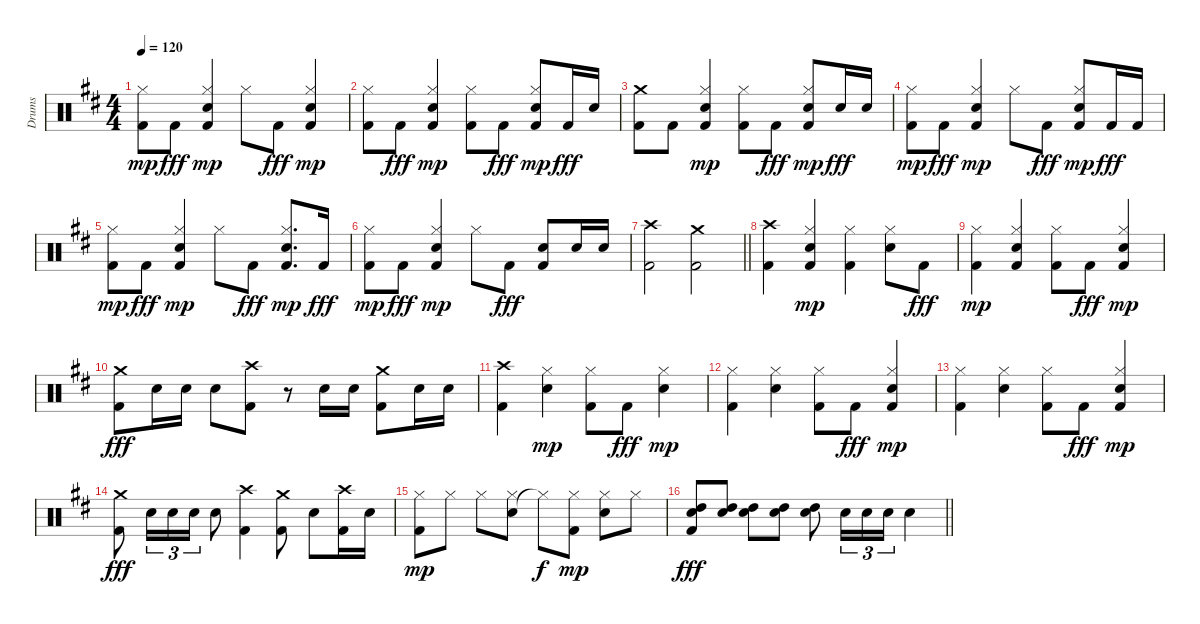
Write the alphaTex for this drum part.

\track ("Drums" "Drums") {instrument percussion}
\staff {score}
\articulation defaults
\ts (4 4)
\tempo 120
\clef neutral
\ks d
("Kick (hit) 2" "Hi-Hat (closed)").8{dy mp} "Kick (hit) 2".8{dy fff} ("Kick (hit) 2" "Electric Snare (hit)" "Hi-Hat (closed)").4{dy mp} "Hi-Hat (closed)".8 "Kick (hit) 2".8{dy fff} ("Kick (hit) 2" "Electric Snare (hit)" "Hi-Hat (closed)").4{dy mp} |
("Kick (hit) 2" "Hi-Hat (closed)").8 "Kick (hit) 2".8{dy fff} ("Kick (hit) 2" "Electric Snare (hit)" "Hi-Hat (closed)").4{dy mp} ("Kick (hit) 2" "Hi-Hat (closed)").8 "Kick (hit) 2".8{dy fff} ("Kick (hit) 2" "Electric Snare (hit)" "Hi-Hat (closed)").8{dy mp} "Kick (hit) 2".16{dy fff} "Electric Snare (hit)".16 |
("Kick (hit) 2" "Crash medium (hit)").8 "Kick (hit) 2".8 ("Kick (hit) 2" "Electric Snare (hit)" "Hi-Hat (closed)").4{dy mp} ("Kick (hit) 2" "Hi-Hat (closed)").8 "Kick (hit) 2".8{dy fff} ("Kick (hit) 2" "Electric Snare (hit)" "Hi-Hat (closed)").8{dy mp} "Electric Snare (hit)".16{dy fff} "Electric Snare (hit)".16 |
("Kick (hit) 2" "Hi-Hat (closed)").8{dy mp} "Kick (hit) 2".8{dy fff} ("Kick (hit) 2" "Electric Snare (hit)" "Hi-Hat (closed)").4{dy mp} "Hi-Hat (closed)".8 "Kick (hit) 2".8{dy fff} ("Kick (hit) 2" "Electric Snare (hit)" "Hi-Hat (closed)").8{dy mp} "Kick (hit) 2".16{dy fff} "Kick (hit) 2".16 |
("Kick (hit) 2" "Hi-Hat (closed)").8{dy mp} "Kick (hit) 2".8{dy fff} ("Kick (hit) 2" "Electric Snare (hit)" "Hi-Hat (closed)").4{dy mp} "Hi-Hat (closed)".8 "Kick (hit) 2".8{dy fff} ("Kick (hit) 2" "Electric Snare (hit)" "Hi-Hat (closed)").8{d dy mp} "Kick (hit) 2".16{dy fff} |
("Kick (hit) 2" "Hi-Hat (closed)").8{dy mp} "Kick (hit) 2".8{dy fff} ("Kick (hit) 2" "Electric Snare (hit)" "Hi-Hat (closed)").4{dy mp} "Hi-Hat (closed)".8 "Kick (hit) 2".8{dy fff} ("Kick (hit) 2" "Electric Snare (hit)").8 "Electric Snare (hit)".16 "Electric Snare (hit)".16 |
\barLineRight lightlight
("Kick (hit) 2" "Crash high (hit)").2 ("Kick (hit) 2" "Crash medium (hit)").2 |
("Kick (hit) 2" "Crash high (hit)").4 ("Kick (hit) 2" "Electric Snare (hit)" "Hi-Hat (closed)").4{dy mp} ("Kick (hit) 2" "Hi-Hat (closed)").4 ("Electric Snare (hit)" "Hi-Hat (closed)").8 "Kick (hit) 2".8{dy fff} |
("Kick (hit) 2" "Hi-Hat (closed)").4{dy mp} ("Kick (hit) 2" "Electric Snare (hit)" "Hi-Hat (closed)").4 ("Kick (hit) 2" "Hi-Hat (closed)").8 "Kick (hit) 2".8{dy fff} ("Kick (hit) 2" "Electric Snare (hit)" "Hi-Hat (closed)").4{dy mp} |
("Kick (hit) 2" "Crash medium (hit)").8{dy fff} "Electric Snare (hit)".16 "Electric Snare (hit)".16 "Electric Snare (hit)".8 ("Kick (hit) 2" "Crash high (hit)").8 r.8 "Electric Snare (hit)".16 "Electric Snare (hit)".16 ("Kick (hit) 2" "Crash medium (hit)").8 "Electric Snare (hit)".16 "Electric Snare (hit)".16 |
("Kick (hit) 2" "Crash high (hit)").4 ("Electric Snare (hit)" "Hi-Hat (closed)").4{dy mp} ("Kick (hit) 2" "Hi-Hat (closed)").8 "Kick (hit) 2".8{dy fff} ("Electric Snare (hit)" "Hi-Hat (closed)").4{dy mp} |
("Kick (hit) 2" "Hi-Hat (closed)").4 ("Electric Snare (hit)" "Hi-Hat (closed)").4 ("Kick (hit) 2" "Hi-Hat (closed)").8 "Kick (hit) 2".8{dy fff} ("Kick (hit) 2" "Electric Snare (hit)" "Hi-Hat (closed)").4{dy mp} |
("Kick (hit) 2" "Hi-Hat (closed)").4 ("Electric Snare (hit)" "Hi-Hat (closed)").4 ("Kick (hit) 2" "Hi-Hat (closed)").8 "Kick (hit) 2".8{dy fff} ("Kick (hit) 2" "Electric Snare (hit)" "Hi-Hat (closed)").4{dy mp} |
("Kick (hit) 2" "Crash medium (hit)").8{dy fff} "Electric Snare (hit)".16{tu (3 2)} "Electric Snare (hit)".16{tu (3 2)} "Electric Snare (hit)".16{tu (3 2)} "Electric Snare (hit)".8 ("Kick (hit) 2" "Crash high (hit)").4 ("Kick (hit) 2" "Crash medium (hit)").8 "Electric Snare (hit)".8 ("Kick (hit) 2" "Crash high (hit)").16 "Electric Snare (hit)".16 |
("Kick (hit) 2" "Hi-Hat (closed)").8{dy mp} "Hi-Hat (closed)".8 "Hi-Hat (closed)".8 ("Electric Snare (hit)" "Hi-Hat (closed)").8 "Hi-Hat (closed)"{t}.8{dy f} ("Kick (hit) 2" "Hi-Hat (closed)").8{dy mp} ("Electric Snare (hit)" "Hi-Hat (closed)").8 "Hi-Hat (closed)".8 |
\barLineRight lightlight
("Kick (hit) 2" "Electric Snare (hit)" "High Tom (hit)").8{dy fff} ("Electric Snare (hit)" "High Tom (hit)").8 ("Electric Snare (hit)" "High Tom (hit)").8 ("Electric Snare (hit)" "High Tom (hit)").8 ("Electric Snare (hit)" "High Tom (hit)").8 "Electric Snare (hit)".16{tu (3 2)} "Electric Snare (hit)".16{tu (3 2)} "Electric Snare (hit)".16{tu (3 2)} "Electric Snare (hit)".4
